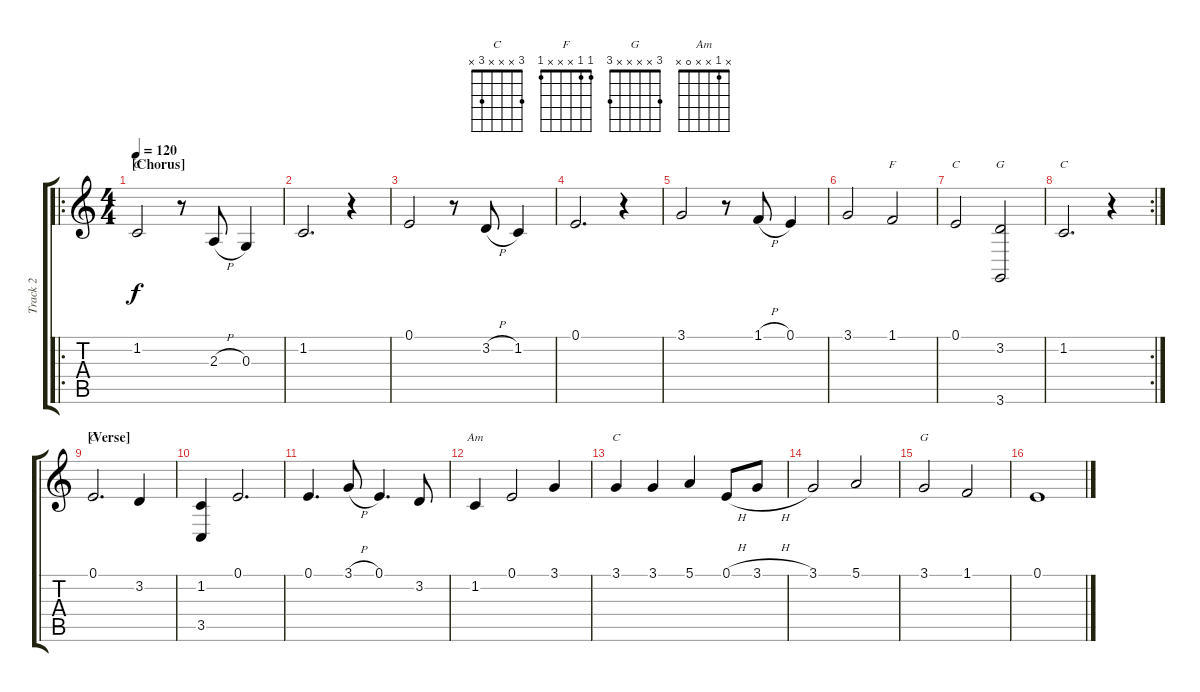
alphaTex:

\track ("Track 2" "Track 2") {instrument lead6voice}
\staff {score tabs}
\tuning (E4 B3 G3 D3 A2 E2) {hide}
\chord ("C" x 1 x x 3 x)
\chord ("F" 1 1 x x x 1)
\chord ("C" 0 1 x x 3 x)
\chord ("G" x 3 0 x x 3)
\chord ("C" x 1 0 x 3 x)
\chord ("C" 0 x x x 3 x)
\chord ("Am" x 1 x x 0 x)
\chord ("C" 3 x x x 3 x)
\chord ("G" 3 x x x x 3)
\ro
\ts (4 4)
\section ("" "[Chorus]")
\tempo 120
\clef g2
\ks c
1.2.2{ch "C" dy f} r.8 2.3{h}.8 0.3.4 |
1.2.2{d} r.4 |
0.1.2 r.8 3.2{h}.8 1.2.4 |
0.1.2{d} r.4 |
3.1.2 r.8 1.1{h}.8 0.1.4 |
3.1.2 1.1.2{ch "F"} |
0.1.2{ch "C"} (3.2 3.6).2{ch "G"} |
\rc 2
1.2.2{d ch "C"} r.4 |
\section ("" "[Verse]")
0.1.2{d ch "C"} 3.2.4 |
(1.2 3.5).4 0.1.2{d} |
0.1.4{d} 3.1{h}.8 0.1.4{d} 3.2.8 |
1.2.4{ch "Am"} 0.1.2 3.1.4 |
3.1.4{ch "C"} 3.1.4 5.1.4 0.1{h}.8 3.1{h}.8 |
3.1.2 5.1.2 |
3.1.2{ch "G"} 1.1.2 |
0.1.1
